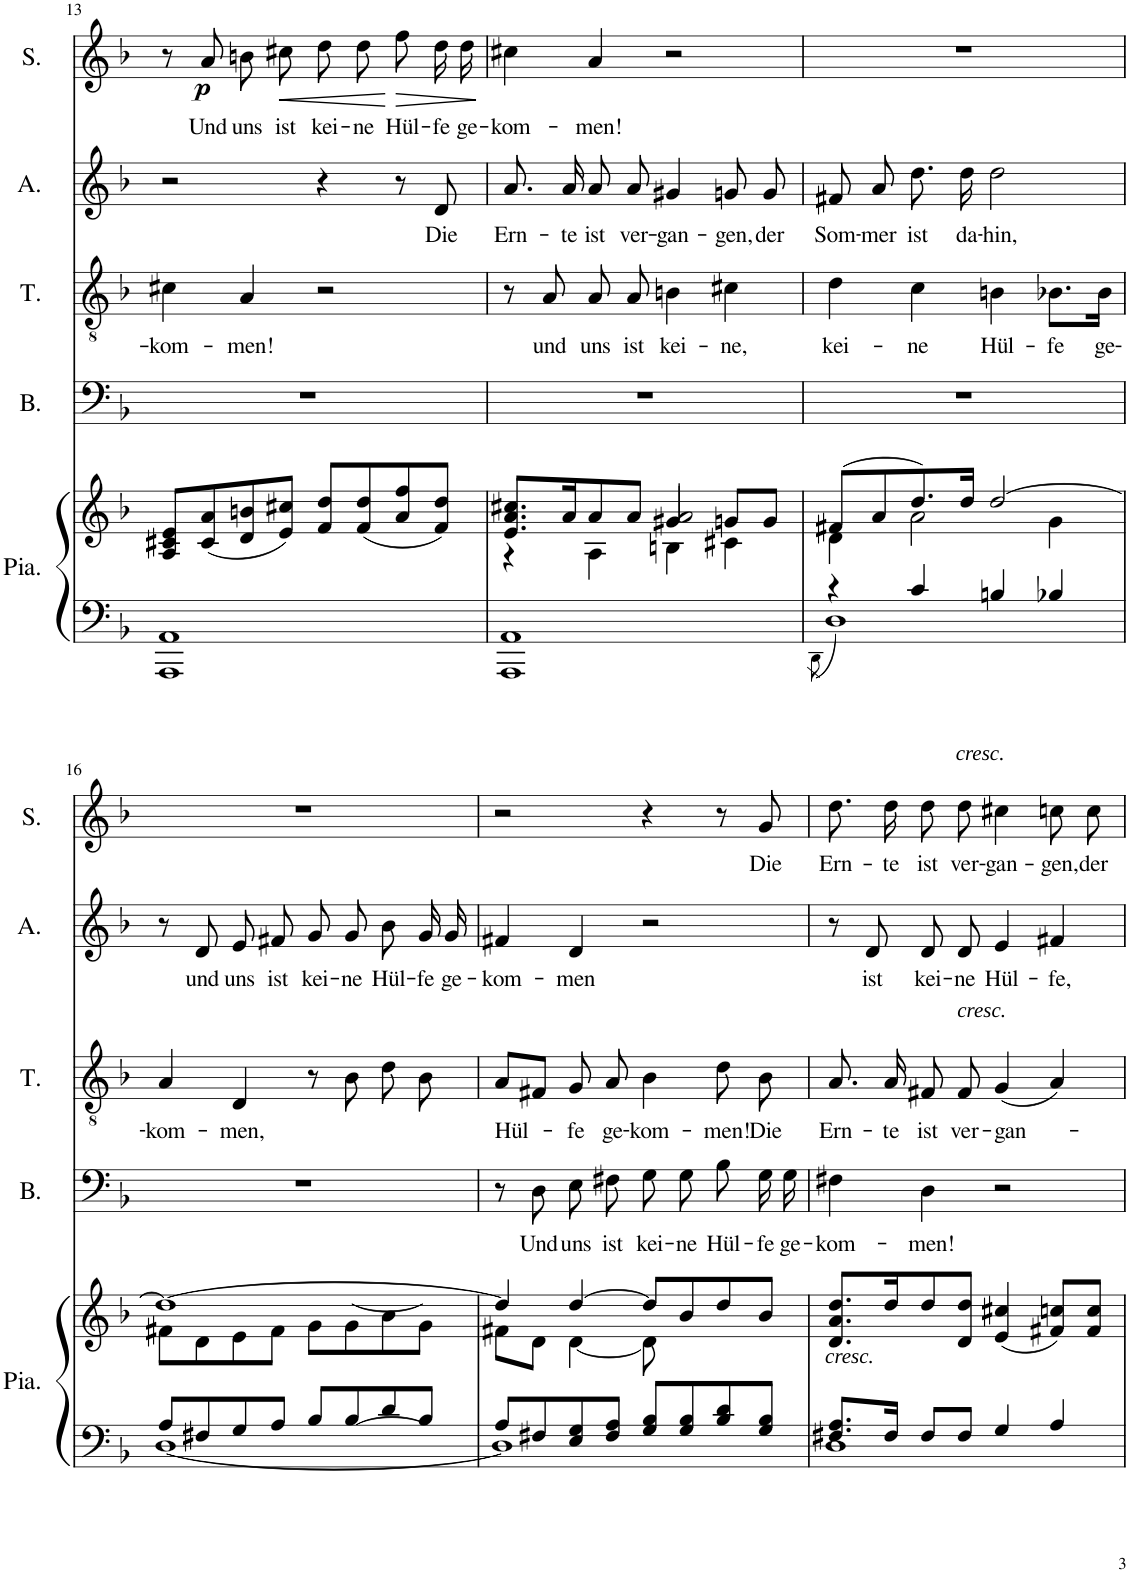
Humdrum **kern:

**kern	**kern	**kern	**text	**kern	**text	**kern	**text	**kern	**text	**dynam
*part5	*part5	*part4	*part4	*part3	*part3	*part2	*part2	*part1	*part1	*part1
*staff6	*staff5	*staff4	*staff4	*staff3	*staff3	*staff2	*staff2	*staff1	*staff1	*staff1
*I"Piano	*	*I"Basse	*	*I"Ténor	*	*I"Alto	*	*I"Soprano	*	*
*I'Pia.	*	*I'B.	*	*I'T.	*	*I'A.	*	*I'S.	*	*
!!LO:PB:g=z
*clefF4	*clefG2	*clefF4	*	*clefGv2	*	*clefG2	*	*clefG2	*	*
*k[b-]	*k[b-]	*k[b-]	*	*k[b-]	*	*k[b-]	*	*k[b-]	*	*
*M4/4	*M4/4	*M4/4	*	*M4/4	*	*M4/4	*	*M4/4	*	*
=13	=13	=13	=13	=13	=13	=13	=13	=13	=13	=13
!	!	!	!	!	!LO:LY:b	!	!	!	!	!
1AAA 1AA	8A/ 8c#X/ 8e/L	1r	.	4c#X\	-kom-	2r	.	8r	.	.
!	!	!	!	!	!	!	!	!	!LO:LY:b	!LO:DY:b
.	(8c#/ 8a/	.	.	.	.	.	.	8a/	Und	p
!	!	!	!	!	!LO:LY:b	!	!	!	!LO:LY:b	!
.	8d/ 8bn/	.	.	4A/	-men!	.	.	8bn\L	uns	.
!	!	!	!	!	!	!	!	!	!LO:LY:b	!LO:HP:b
.	8e/ 8cc#X/J)	.	.	.	.	.	.	8cc#X\J	ist	<
!	!	!	!	!	!	!	!	!	!LO:LY:b	!
.	8f/ 8dd/L	.	.	2r	.	4r	.	8dd\L	kei-	.
!	!	!	!	!	!	!	!	!	!LO:LY:b	!
.	(8f/ 8dd/	.	.	.	.	.	.	8dd\J	-ne	.
!	!	!	!	!	!	!	!	!	!LO:LY:b	!LO:HP:n=1:b
.	8a/ 8ff/	.	.	.	.	8r	.	8ff\L	Hül-	[ >
!	!	!	!	!	!	!	!LO:LY:b	!	!LO:LY:b	!
.	8f/ 8dd/J)	.	.	.	.	8d/	Die	16dd\L	-fe	.
!	!	!	!	!	!	!	!	!	!LO:LY:b	!
.	.	.	.	.	.	.	.	16dd\JJ	ge-	.
.	.	.	.	.	.	.	.	.	.	]
=14	=14	=14	=14	=14	=14	=14	=14	=14	=14	=14
*	*^	*	*	*	*	*	*	*	*	*
*	*	*^	*	*	*	*	*	*	*	*	*
!	!	!	!	!	!	!	!	!	!LO:LY:b	!	!LO:LY:b	!
1AAA 1AA	8.e/ 8.a/ 8.cc#X/L	4r	2ryy	1r	.	8r	.	8.a/L	Ern-	4cc#X\	-kom-	.
!	!	!	!	!	!	!	!LO:LY:b	!	!	!	!	!
.	.	.	.	.	.	8A/	und	.	.	.	.	.
!	!	!	!	!	!	!	!	!	!LO:LY:b	!	!	!
.	16a/K	.	.	.	.	.	.	16a/Jk	-te	.	.	.
!	!	!	!	!	!	!	!LO:LY:b	!	!LO:LY:b	!	!LO:LY:b	!
.	8a/	4A\	.	.	.	8A/	uns	8a/L	ist	4a/	-men!	.
!	!	!	!	!	!	!	!LO:LY:b	!	!LO:LY:b	!	!	!
.	8a/J	.	.	.	.	8A/	ist	8a/J	ver-	.	.	.
!	!	!	!	!	!	!	!LO:LY:b	!	!LO:LY:b	!	!	!
.	4g#X/	4Bn\	2a/	.	.	4Bn\	kei-	4g#X/	-gan-	2r	.	.
!	!	!	!	!	!	!	!LO:LY:b	!	!LO:LY:b	!	!	!
.	8gn/L	4c#X\	.	.	.	4c#X\	-ne,	8gn/L	-gen,	.	.	.
!	!	!	!	!	!	!	!	!	!LO:LY:b	!	!	!
.	8g/J	.	.	.	.	.	.	8g/J	der	.	.	.
*	*v	*v	*v	*	*	*	*	*	*	*	*	*
=15	=15	=15	=15	=15	=15	=15	=15	=15	=15	=15
*^	*	*	*	*	*	*	*	*	*	*
.	8qDD\	.	.	.	.	.	.	.	.	.	.
*	*	*^	*	*	*	*	*	*	*	*	*
!	!	!	!	!	!	!	!LO:LY:b	!	!LO:LY:b	!	!	!
4r	1D	(8f#X/L	4d\	1r	.	4d\	kei-	8f#X/L	Som-	1r	.	.
!	!	!	!	!	!	!	!	!	!LO:LY:b	!	!	!
.	.	8a/	.	.	.	.	.	8a/J	-mer	.	.	.
!	!	!	!	!	!	!	!LO:LY:b	!	!LO:LY:b	!	!	!
4c/	.	8.dd/)	2a\	.	.	4c\	-ne	8.dd\L	ist	.	.	.
!	!	!	!	!	!	!	!	!	!LO:LY:b	!	!	!
.	.	16dd/Jk	.	.	.	.	.	16dd\Jk	da-	.	.	.
!	!	!	!	!	!	!	!LO:LY:b	!	!LO:LY:b	!	!	!
4Bn/	.	[2dd/	.	.	.	4Bn\	Hül-	2dd\	-hin,	.	.	.
!	!	!	!	!	!	!	!LO:LY:b	!	!	!	!	!
4B-X/	.	.	4g\	.	.	8.B-X\L	-fe	.	.	.	.	.
!	!	!	!	!	!	!	!LO:LY:b	!	!	!	!	!
.	.	.	.	.	.	16B-\Jk	ge-	.	.	.	.	.
!!LO:LB:g=z
=16	=16	=16	=16	=16	=16	=16	=16	=16	=16	=16	=16	=16
!	!	!	!	!	!	!	!LO:LY:b	!	!	!	!	!
8A/L	[1D	1dd_	8f#X\L	1r	.	4A/	-kom-	8r	.	1r	.	.
!	!	!	!	!	!	!	!	!	!LO:LY:b	!	!	!
8F#X/	.	.	8d\	.	.	.	.	8d/	und	.	.	.
!	!	!	!	!	!	!	!LO:LY:b	!	!LO:LY:b	!	!	!
8G/	.	.	8e\	.	.	4D/	-men,	8e/L	uns	.	.	.
!	!	!	!	!	!	!	!	!	!LO:LY:b	!	!	!
8A/J	.	.	8f#\J	.	.	.	.	8f#X/J	ist	.	.	.
!	!	!	!	!	!	!	!	!	!LO:LY:b	!	!	!
8B-/L	.	.	8g\L	.	.	8r	.	8g/L	kei-	.	.	.
!	!	!	!	!	!	!	!	!	!LO:LY:b	!	!	!
8B-/	.	.	(8g\	.	.	8B-\	.	8g/J	-ne	.	.	.
!	!	!	!	!	!	!	!	!	!LO:LY:b	!	!	!
8d/	.	.	8b-\	.	.	8d\	.	8b-/L	Hül-	.	.	.
!	!	!	!	!	!	!	!	!	!LO:LY:b	!	!	!
8B-/J	.	.	8g\J)	.	.	8B-\	.	16g/L	-fe	.	.	.
!	!	!	!	!	!	!	!	!	!LO:LY:b	!	!	!
.	.	.	.	.	.	.	.	16g/JJ	ge-	.	.	.
=17	=17	=17	=17	=17	=17	=17	=17	=17	=17	=17	=17	=17
!	!	!	!	!	!	!	!LO:LY:b	!	!LO:LY:b	!	!	!
8A/L	1D]	4dd/]	8f#X\L	8r	.	8A/L	Hül-	4f#X/	-kom-	2r	.	.
!	!	!	!	!	!LO:LY:b	!	!	!	!	!	!	!
8F#X/	.	.	8d\J	8D\	Und	8F#X/J	.	.	.	.	.	.
!	!	!	!	!	!LO:LY:b	!	!LO:LY:b	!	!LO:LY:b	!	!	!
8E/ 8G/	.	[4dd/	[4d\	8E\L	uns	8G/	-fe	4d/	-men	.	.	.
!	!	!	!	!	!LO:LY:b	!	!LO:LY:b	!	!	!	!	!
8F#/ 8A/J	.	.	.	8F#X\J	ist	8A/	ge-	.	.	.	.	.
!	!	!	!	!	!LO:LY:b	!	!LO:LY:b	!	!	!	!	!
8G/ 8B-/L	.	8dd/L]	8d\]	8G\L	kei-	4B-\	-kom-	2r	.	4r	.	.
!	!	!	!	!	!LO:LY:b	!	!	!	!	!	!	!
8G/ 8B-/	.	8b-/	4.ryy	8G\J	-ne	.	.	.	.	.	.	.
!	!	!	!	!	!LO:LY:b	!	!LO:LY:b	!	!	!	!	!
8B-/ 8d/	.	8dd/	.	8B-\L	Hül-	8d\	-men!	.	.	8r	.	.
!	!	!	!	!	!LO:LY:b	!	!LO:LY:b	!	!	!	!LO:LY:b	!
8G/ 8B-/J	.	8b-/J	.	16G\L	-fe	8B-\	Die	.	.	8g/	Die	.
!	!	!	!	!	!LO:LY:b	!	!	!	!	!	!	!
.	.	.	.	16G\JJ	ge-	.	.	.	.	.	.	.
*	*	*v	*v	*	*	*	*	*	*	*	*	*
=18	=18	=18	=18	=18	=18	=18	=18	=18	=18	=18	=18
!LO:TX:a:i:t=cresc.	!	!	!	!	!	!	!	!	!	!	!
!	!	!	!	!LO:LY:b	!	!LO:LY:b	!	!	!	!LO:LY:b	!
8.F#X/ 8.A/L	1D	8.d/ 8.a/ 8.dd/L	4F#X\	-kom-	8.A/	Ern-	8r	.	8.dd\L	Ern-	.
!	!	!	!	!	!	!	!	!LO:LY:b	!	!	!
.	.	.	.	.	.	.	8d/	ist	.	.	.
!	!	!	!	!	!	!LO:LY:b	!	!	!	!LO:LY:b	!
16F#/Jk	.	16dd/K	.	.	16A/	-te	.	.	16dd\Jk	-te	.
!	!	!	!	!LO:LY:b	!	!LO:LY:b	!	!LO:LY:b	!	!LO:LY:b	!
8F#/L	.	8dd/	4D\	-men!	8F#X/	ist	8d/L	kei-	8dd\L	ist	.
!	!	!	!	!	!	!	!	!	!LO:TX:a:i:t=cresc.	!	!
!	!	!	!	!	!LO:TX:a:i:t=cresc.	!	!	!	!	!	!
!	!	!	!	!	!	!LO:LY:b	!	!LO:LY:b	!	!LO:LY:b	!
8F#/J	.	8d/ 8dd/J	.	.	8F#/	ver-	8d/J	-ne	8dd\J	ver-	.
!	!	!	!	!	!	!LO:LY:b	!	!LO:LY:b	!	!LO:LY:b	!
4G/	.	(4e/ 4cc#X/	2r	.	(4G/	-gan-	4e/	Hül-	4cc#X\	-gan-	.
!	!	!	!	!	!	!	!	!LO:LY:b	!	!LO:LY:b	!
4A/	.	8f#X/ 8ccn/L)	.	.	4A/)	.	4f#X/	-fe,	8ccn\L	-gen,	.
!	!	!	!	!	!	!	!	!	!	!LO:LY:b	!
.	.	8f#/ 8cc/J	.	.	.	.	.	.	8cc\J	der	.
*v	*v	*	*	*	*	*	*	*	*	*	*
=	=	=	=	=	=	=	=	=	=	=
*-	*-	*-	*-	*-	*-	*-	*-	*-	*-	*-
